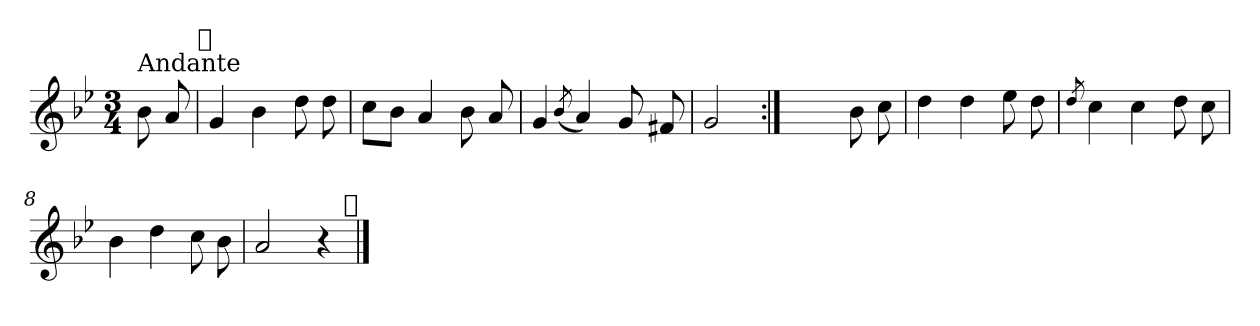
**kern
*part1
*staff1
*clefG2
*k[b-e-]
*B-:
*M3/4
=
!LO:TX:a:t=Andante
8b-\
8a/
!LO:TX:a:t=𝄋
=1
4g/
4b-\
8dd\
8dd\
=2
8cc\L
8b-\J
4a/
8b-\
8a/
=3
4g/
(<8qb-/
4a/)
8g/
8f#X/
=4
2g/
=5:|!
2ryy
8b-\
8cc\
=6
4dd\
4dd\
8ee-\
8dd\
!!LO:LB:g=z
=7
8qdd/
4cc\
4cc\
8dd\
8cc\
=8
4b-\
4dd\
8cc\
8b-\
=9
2a/
4r
!LO:TX:a:t=𝄋
==
*-
